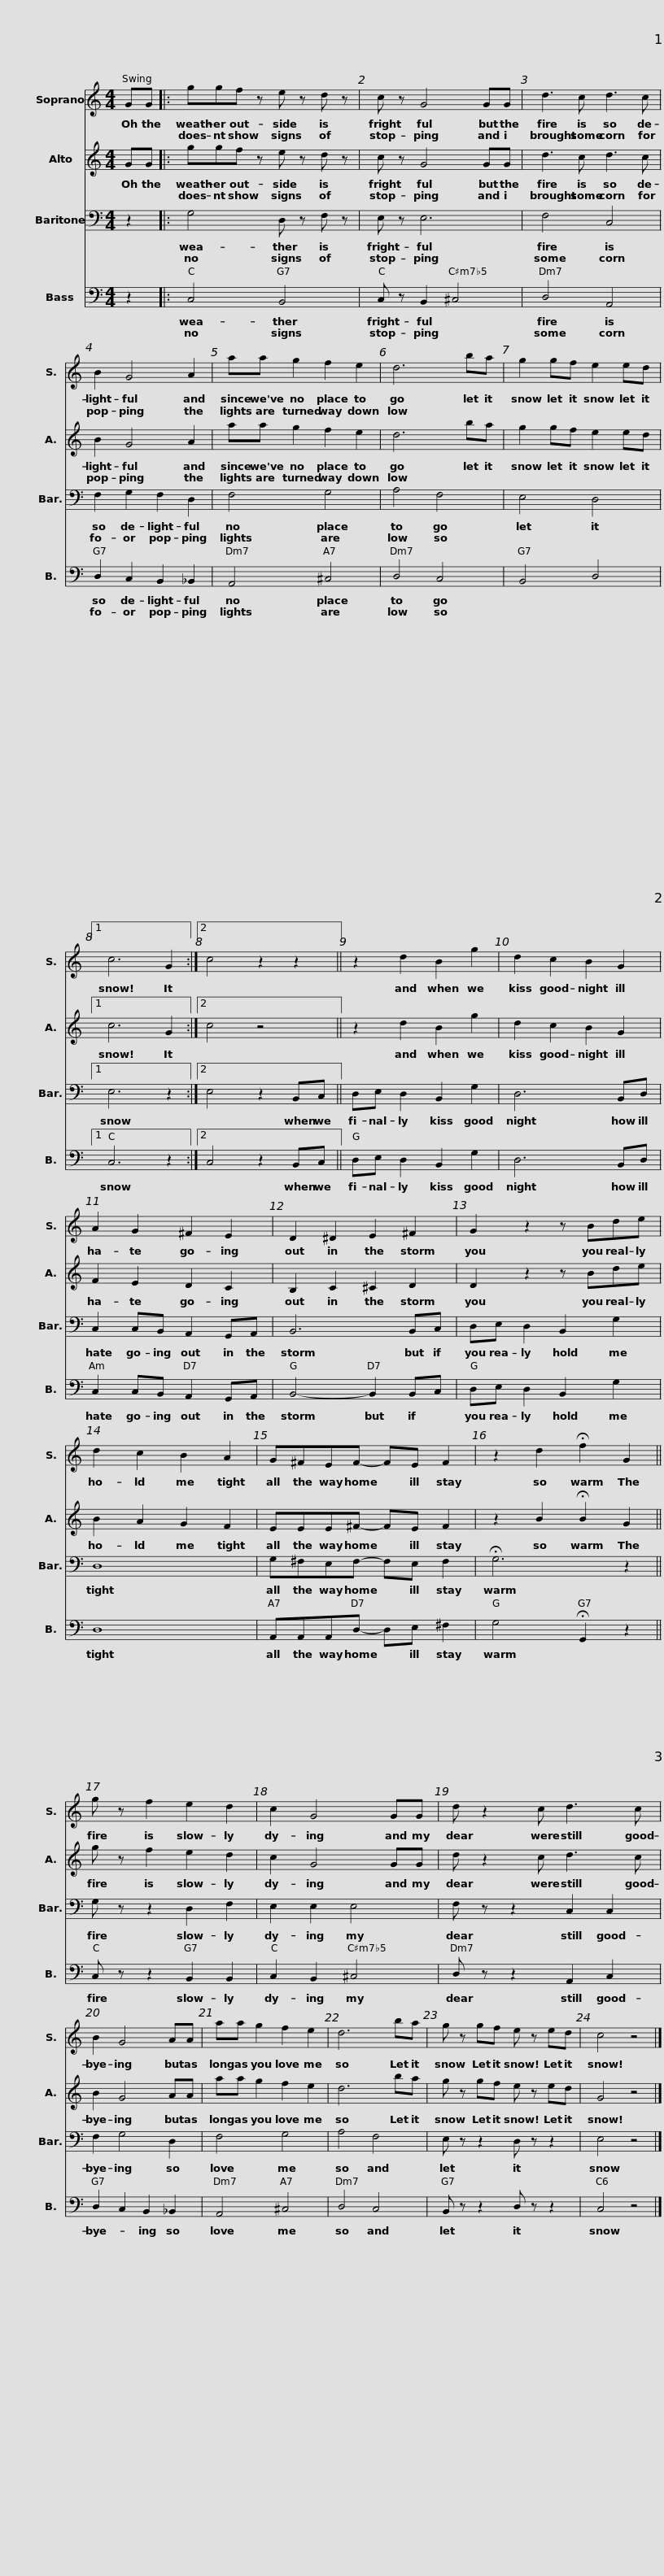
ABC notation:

X:1
%%score 1 2 3 4
L:1/8
M:4/4
I:linebreak $
K:C
V:1 treble
V:2 treble
V:3 bass
V:4 bass
V:1
 GG |: ggf z e z d z | c z G4 GG | d3 c d3 c |$ B2 G4 A2 | %5
 aa g2 f2 e2 | d6 ba | g2 gf e2 ed |1 c6 G2 :|2$ c4 z2 z2 || %10
 z2 d2 B2 g2 | d2 c2 B2 G2 | A2 G2 ^F2 E2 |$ D2 ^D2 E2 ^F2 | G2 z2 z Bde | %15
 d2 c2 B2 A2 | G^FEF- FE F2 |$ z2 d2 !fermata!f2 G2 || g z f2 e2 d2 | c2 G4 GG | %20
 d z2 c d3 c | B2 G4 AA |$ aa g2 f2 e2 | d6 ba | g z gf e z ed | %25
 c4 z4 |] %26
V:2
 GG |: ggf z e z d z | c z G4 GG | d3 c d3 c |$ B2 G4 A2 | %5
 aa g2 f2 e2 | d6 ba | g2 gf e2 ed |1 c6 G2 :|2$ c4 z4 || %10
 z2 d2 B2 g2 | d2 c2 B2 G2 | F2 E2 D2 C2 |$ B,2 C2 ^C2 D2 | D2 z2 z Bde | %15
 B2 A2 G2 F2 | EEE^F- FE F2 |$ z2 B2 !fermata!B2 G2 || g z f2 e2 d2 | c2 G4 GG | %20
 d z2 c d3 c | B2 G4 AA |$ aa g2 f2 e2 | d6 ba | g z gf e z ed | %25
 G4 z4 |] %26
V:3
 z2 |: G,4 D, z F, z | E, z E,6 | F,4 C,4 |$ F,2 G,2 F,2 D,2 | %5
 F,4 G,4 | A,4 F,4 | E,4 D,4 |1 E,6 z2 :|2$ E,4 z2 B,,C, || %10
 D,E, D,2 B,,2 G,2 | D,6 B,,D, | C,2 C,B,, A,,2 G,,A,, |$ B,,6 B,,C, | D,E, D,2 B,,2 G,2 | %15
 D,8 | G,^F,E,F,- F,E, F,2 |$ !fermata!G,6 z2 || G, z z2 D,2 F,2 | E,2 E,2 E,4 | %20
 F, z z2 C,2 C,2 | F,2 G,4 D,2 |$ F,4 G,4 | A,4 F,4 | E, z z2 D, z z2 | %25
 E,4 z4 |] %26
V:4
 z2 |: C,4 B,,4 | C, z B,,2 ^C,4 | D,4 A,,4 |$ D,2 C,2 B,,2 _B,,2 | %5
 A,,4 ^C,4 | D,4 C,4 | B,,4 D,4 |1 C,6 z2 :|2$ C,4 z2 B,,C, || %10
 D,E, D,2 B,,2 G,2 | D,6 B,,D, | C,2 C,B,, A,,2 G,,A,, |$ B,,4- B,,2 B,,C, | D,E, D,2 B,,2 G,2 | %15
 D,8 | A,,A,,A,,D,- D,E, ^F,2 |$ G,4 !fermata!G,,2 z2 || C, z z2 B,,2 B,,2 | C,2 B,,2 ^C,4 | %20
 D, z z2 A,,2 C,2 | D,2 C,2 B,,2 _B,,2 |$ A,,4 ^C,4 | D,4 C,4 | B,, z z2 D, z z2 | %25
 C,4 z4 |] %26
